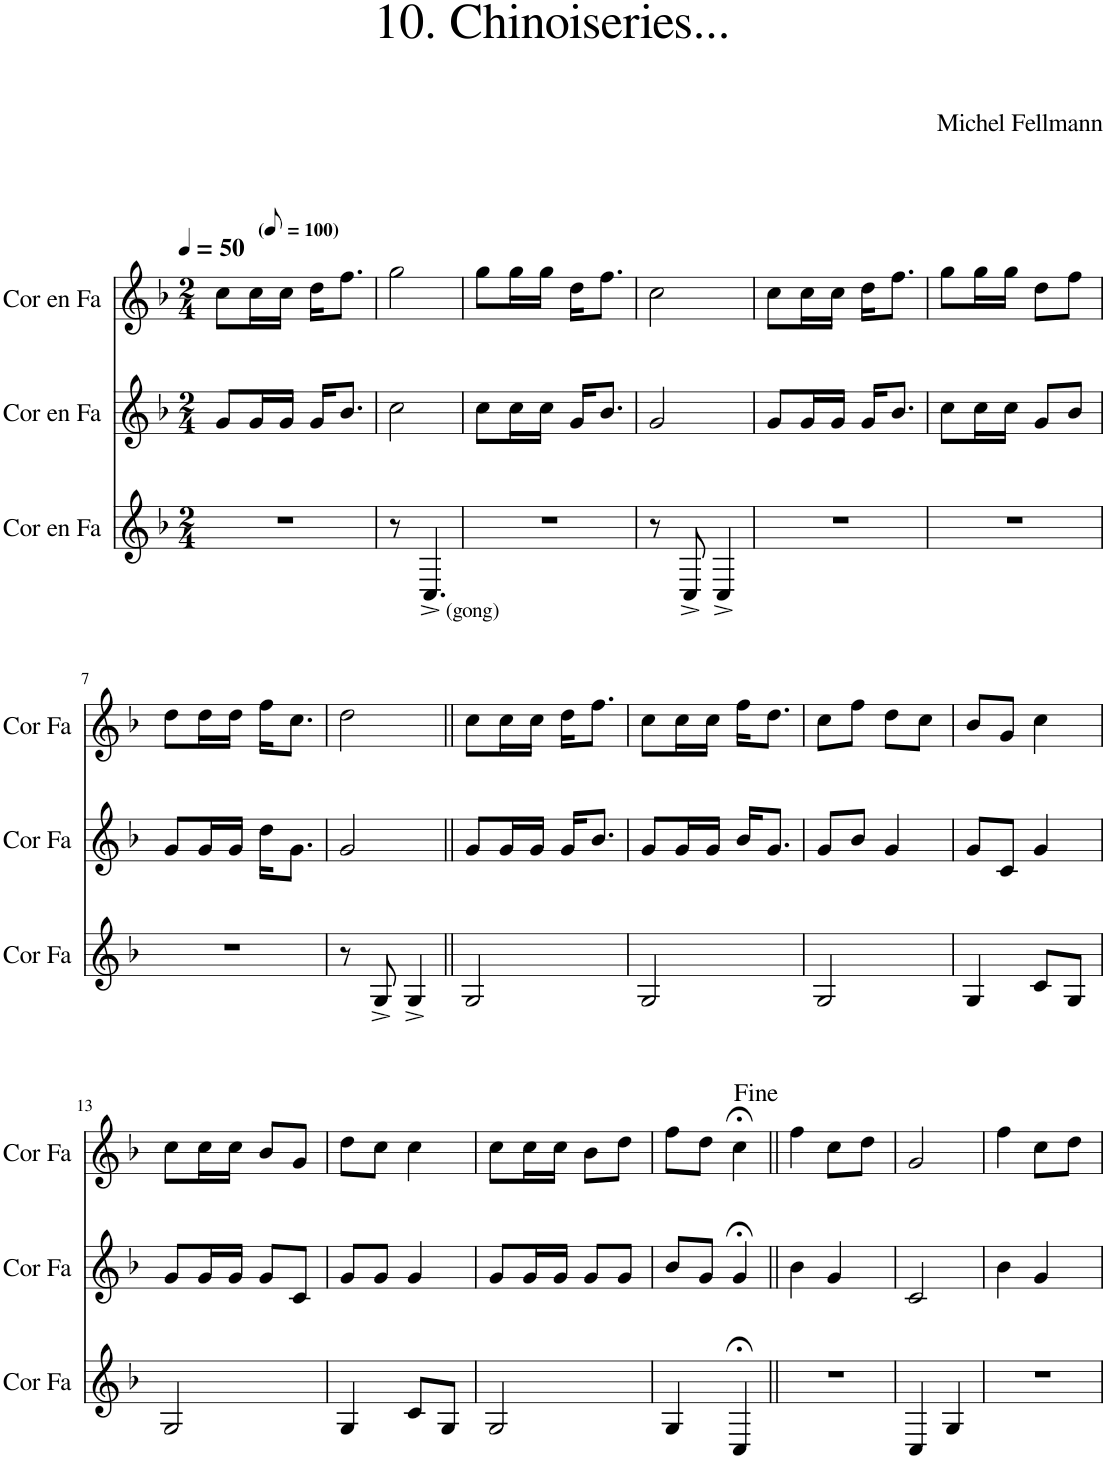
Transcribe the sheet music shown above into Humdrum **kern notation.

**kern	**kern	**kern
*part3	*part2	*part1
*staff3	*staff2	*staff1
*I"Cor en Fa	*I"Cor en Fa	*I"Cor en Fa
*I'Cor Fa	*I'Cor Fa	*I'Cor Fa
*clefG2	*clefG2	*clefG2
*Trd4c7	*Trd4c7	*Trd4c7
*k[b-]	*k[b-]	*k[b-]
*M2/4	*M2/4	*M2/4
*MM50	*MM50	*MM50
=1	=1	=1
2r	8g/L	8cc\L
*	*	*MM50
.	16g/L	16cc\L
.	16g/JJ	16cc\JJ
.	16g/KL	16dd\KL
.	8.b-/J	8.ff\J
=2	=2	=2
8r	2cc\	2gg\
!LO:TX:b:t=(gong)	!	!
4.C^/	.	.
=3	=3	=3
2r	8cc\L	8gg\L
.	16cc\L	16gg\L
.	16cc\JJ	16gg\JJ
.	16g/KL	16dd\KL
.	8.b-/J	8.ff\J
=4	=4	=4
8r	2g/	2cc\
8C^/	.	.
4C^/	.	.
=5	=5	=5
2r	8g/L	8cc\L
.	16g/L	16cc\L
.	16g/JJ	16cc\JJ
.	16g/KL	16dd\KL
.	8.b-/J	8.ff\J
=6	=6	=6
2r	8cc\L	8gg\L
.	16cc\L	16gg\L
.	16cc\JJ	16gg\JJ
.	8g/L	8dd\L
.	8b-/J	8ff\J
!!LO:LB:g=z
=7	=7	=7
2r	8g/L	8dd\L
.	16g/L	16dd\L
.	16g/JJ	16dd\JJ
.	16dd\KL	16ff\KL
.	8.g\J	8.cc\J
=8	=8	=8
8r	2g/	2dd\
8G^/	.	.
4G^/	.	.
=9||	=9||	=9||
2G/	8g/L	8cc\L
.	16g/L	16cc\L
.	16g/JJ	16cc\JJ
.	16g/KL	16dd\KL
.	8.b-/J	8.ff\J
=10	=10	=10
2G/	8g/L	8cc\L
.	16g/L	16cc\L
.	16g/JJ	16cc\JJ
.	16b-/KL	16ff\KL
.	8.g/J	8.dd\J
=11	=11	=11
2G/	8g/L	8cc\L
.	8b-/J	8ff\J
.	4g/	8dd\L
.	.	8cc\J
=12	=12	=12
4G/	8g/L	8b-/L
.	8c/J	8g/J
8c/L	4g/	4cc\
8G/J	.	.
!!LO:LB:g=z
=13	=13	=13
2G/	8g/L	8cc\L
.	16g/L	16cc\L
.	16g/JJ	16cc\JJ
.	8g/L	8b-/L
.	8c/J	8g/J
=14	=14	=14
4G/	8g/L	8dd\L
.	8g/J	8cc\J
8c/L	4g/	4cc\
8G/J	.	.
=15	=15	=15
2G/	8g/L	8cc\L
.	16g/L	16cc\L
.	16g/JJ	16cc\JJ
.	8g/L	8b-\L
.	8g/J	8dd\J
=16	=16	=16
4G/	8b-/L	8ff\L
.	8g/J	8dd\J
4C;</	4g;</	4cc;<\
=17||	=17||	=17||
2r	4b-\	4ff\
.	4g/	8cc\L
.	.	8dd\J
=18	=18	=18
4C/	2c/	2g/
4G/	.	.
=19	=19	=19
2r	4b-\	4ff\
.	4g/	8cc\L
.	.	8dd\J
=	=	=
*-	*-	*-
